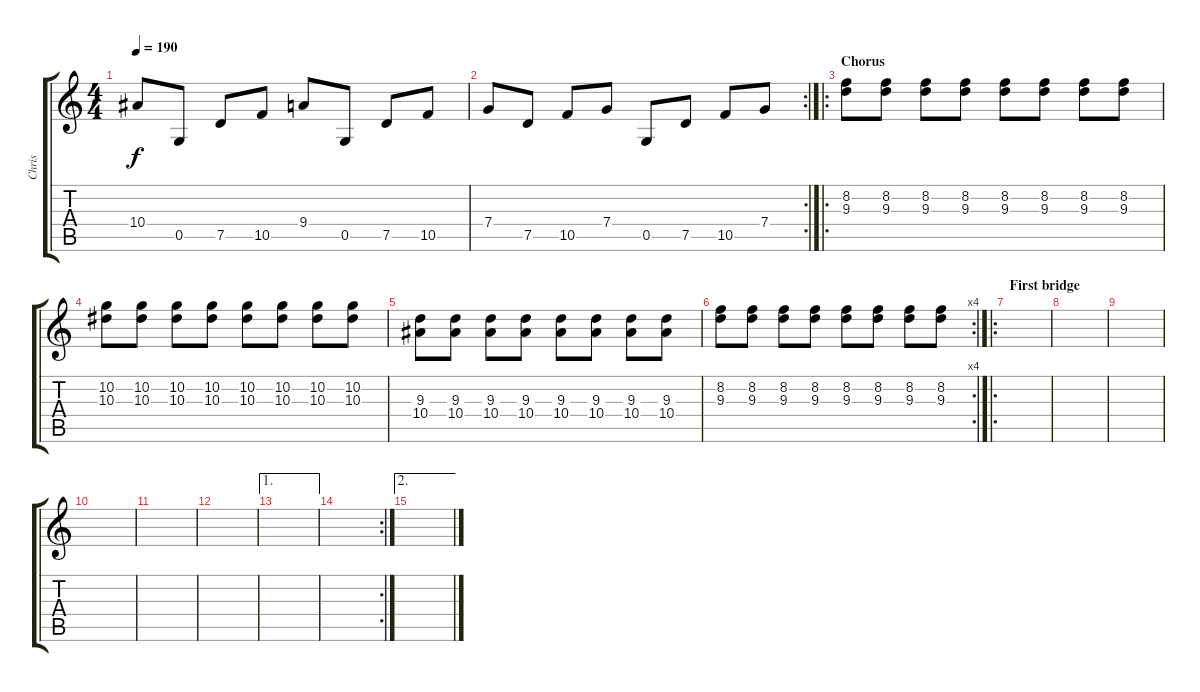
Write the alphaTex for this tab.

\track ("Chris" "Chris") {instrument distortionguitar}
\staff {score tabs}
\tuning (D4 A3 F3 C3 G2 D2) {hide}
\ts (4 4)
\tempo 190
\clef g2
\ks c
10.4.8{dy f} 0.5.8 7.5.8 10.5.8 9.4.8 0.5.8 7.5.8 10.5.8 |
\rc 2
7.4.8 7.5.8 10.5.8 7.4.8 0.5.8 7.5.8 10.5.8 7.4.8 |
\ro
\section ("" "Chorus")
(8.2 9.3).8{volume 12} (8.2 9.3).8 (8.2 9.3).8 (8.2 9.3).8 (8.2 9.3).8 (8.2 9.3).8 (8.2 9.3).8 (8.2 9.3).8 |
(10.2 10.3).8 (10.2 10.3).8 (10.2 10.3).8 (10.2 10.3).8 (10.2 10.3).8 (10.2 10.3).8 (10.2 10.3).8 (10.2 10.3).8 |
(9.3 10.4).8 (9.3 10.4).8 (9.3 10.4).8 (9.3 10.4).8 (9.3 10.4).8 (9.3 10.4).8 (9.3 10.4).8 (9.3 10.4).8 |
\rc 4
(8.2 9.3).8 (8.2 9.3).8 (8.2 9.3).8 (8.2 9.3).8 (8.2 9.3).8 (8.2 9.3).8 (8.2 9.3).8 (8.2 9.3).8 |
\ro
\section ("" "First bridge")
|
|
|
|
|
|
\ae 1
|
\rc 2
|
\ae 2
